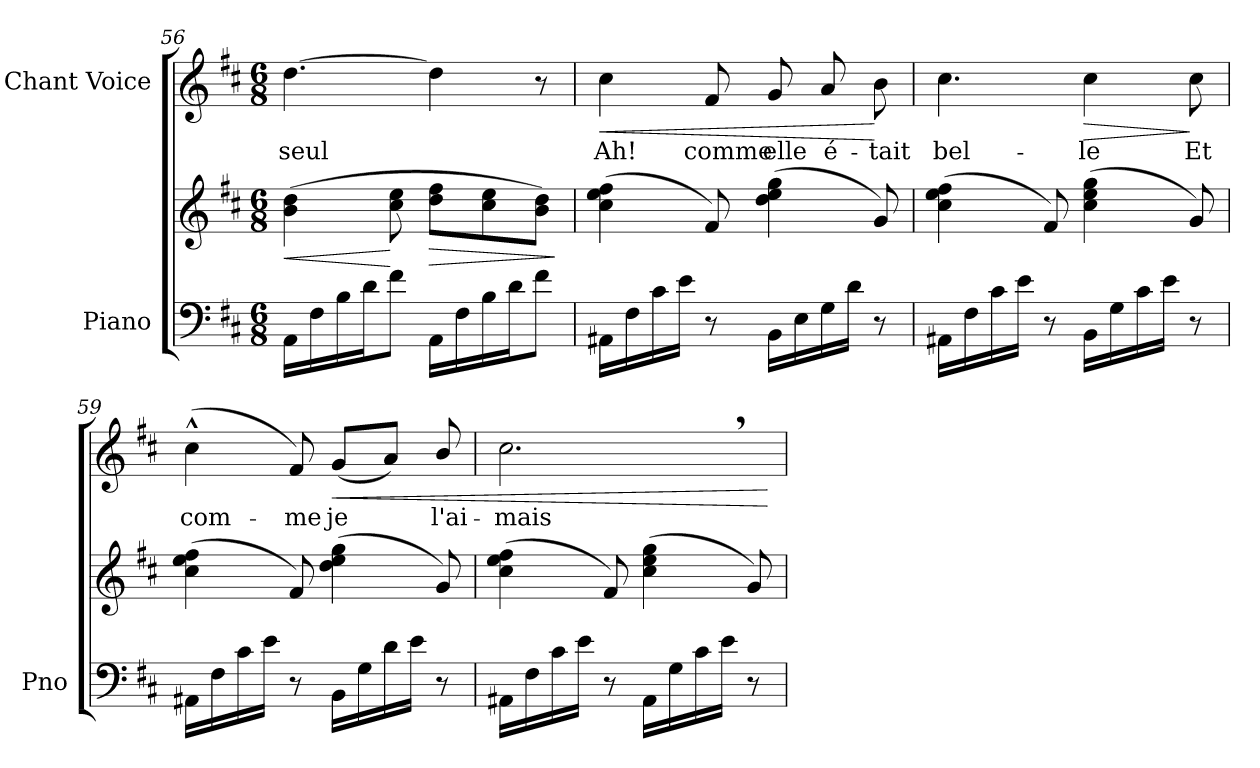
**kern	**kern	**dynam	**kern	**text	**dynam
*part2	*part2	*part2	*part1	*part1	*part1
*staff3	*staff2	*staff2/3	*staff1	*staff1	*staff1
*I"Piano	*	*	*I"Chant Voice	*	*
*I'Pno	*	*	*	*	*
*clefF4	*clefG2	*	*clefG2	*	*
*k[f#c#]	*k[f#c#]	*	*k[f#c#]	*	*
*M6/8	*M6/8	*	*M6/8	*	*
=56	=56	=56	=56	=56	=56
!	!	!LO:HP:b	!	!LO:LY:b	!
16AA\LL	(4b\ 4dd\	<	[4.dd\	seul	.
16F#\	.	.	.	.	.
16B\	.	.	.	.	.
16d\J	.	.	.	.	.
8f#\J	8cc#\ 8ee\	[	.	.	.
!	!	!LO:HP:b	!	!	!
16AA\LL	8dd\ 8ff#\L	>	4dd\]	.	.
16F#\	.	.	.	.	.
16B\	8cc#\ 8ee\	.	.	.	.
16d\J	.	.	.	.	.
8f#\J	8b\ 8dd\J)	.	8r	.	.
.	.	]	.	.	.
=57	=57	=57	=57	=57	=57
!	!	!	!	!LO:LY:b	!LO:HP:b
16AA#X\LL	(4cc#\ 4ee\ 4ff#\	.	4cc#\	Ah!	<
16F#\	.	.	.	.	.
16c#\	.	.	.	.	.
16e\JJ	.	.	.	.	.
!	!	!	!	!LO:LY:b	!
8r	8f#/)	.	8f#/	comme	.
!	!	!	!	!LO:LY:b	!
16BB\LL	(4dd\ 4ee\ 4gg\	.	8g/	elle	.
16E\	.	.	.	.	.
!	!	!	!	!LO:LY:b	!
16G\	.	.	8a/	é-	.
16d\JJ	.	.	.	.	.
!	!	!	!	!LO:LY:b	!
8r	8g/)	.	8b\	-tait	[
!!LO:LB:g=z
=58	=58	=58	=58	=58	=58
!	!	!	!	!LO:LY:b	!
16AA#X\LL	(4cc#\ 4ee\ 4ff#\	.	4.cc#\	bel-	.
16F#\	.	.	.	.	.
16c#\	.	.	.	.	.
16e\JJ	.	.	.	.	.
8r	8f#/)	.	.	.	.
!	!	!	!	!LO:LY:b	!LO:HP:b
16BB\LL	(4cc#\ 4ee\ 4gg\	.	4cc#\	-le	>
16G\	.	.	.	.	.
16c#\	.	.	.	.	.
16e\JJ	.	.	.	.	.
!	!	!	!	!LO:LY:b	!
8r	8g/)	.	8cc#\	Et	]
!!LO:PB:g=z
=59	=59	=59	=59	=59	=59
!	!	!	!	!LO:LY:b	!
16AA#X\LL	(4cc#\ 4ee\ 4ff#\	.	(4cc#^^\	com-	.
16F#\	.	.	.	.	.
16c#\	.	.	.	.	.
16e\JJ	.	.	.	.	.
!	!	!	!	!LO:LY:b	!
8r	8f#/)	.	8f#/)	-me	.
!	!	!	!	!LO:LY:b	!LO:HP:b
16BB\LL	(4dd\ 4ee\ 4gg\	.	(8g/L	je	<
16G\	.	.	.	.	.
16d\	.	.	8a/J)	.	.
16e\JJ	.	.	.	.	.
!	!	!	!	!LO:LY:b	!
8r	8g/)	.	8b/	l'ai-	.
=60	=60	=60	=60	=60	=60
!	!	!	!	!LO:LY:b	!
16AA#X\LL	(4cc#\ 4ee\ 4ff#\	.	2.cc#,\	-mais	.
16F#\	.	.	.	.	.
16c#\	.	.	.	.	.
16e\JJ	.	.	.	.	.
8r	8f#/)	.	.	.	.
16AA#\LL	(4cc#\ 4ee\ 4gg\	.	.	.	.
16G\	.	.	.	.	.
16c#\	.	.	.	.	.
16e\JJ	.	.	.	.	.
8r	8g/)	.	.	.	.
.	.	.	.	.	[
=	=	=	=	=	=
*-	*-	*-	*-	*-	*-
